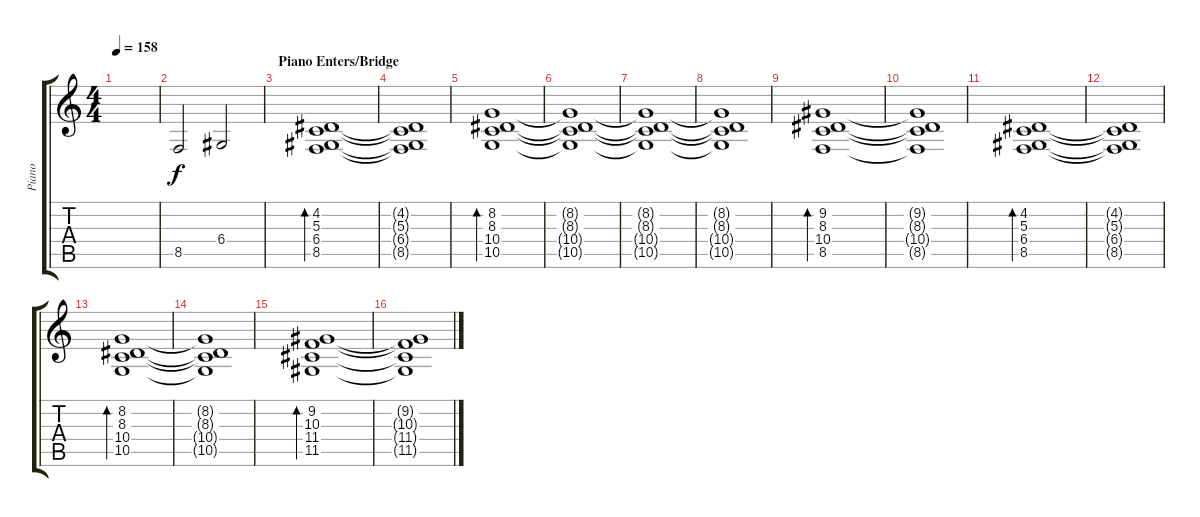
\track ("Piano" "Piano") {instrument acousticgrandpiano}
\staff {score tabs}
\tuning (E4 B3 G3 D3 A2 E2) {hide}
\ts (4 4)
\tempo 158
\clef g2
\ks c
|
8.5.2{volume 12} 6.4.2 |
\section ("" "Piano Enters/Bridge")
(4.2 5.3 6.4 8.5).1{bd 120} |
(4.2{t} 5.3{t} 6.4{t} 8.5{t}).1 |
(8.2 8.3 10.4 10.5).1{bd 240} |
(8.2{t} 8.3{t} 10.4{t} 10.5{t}).1 |
(8.2{t} 8.3{t} 10.4{t} 10.5{t}).1 |
(8.2{t} 8.3{t} 10.4{t} 10.5{t}).1 |
(9.2 8.3 10.4 8.5).1{bd 240} |
(9.2{t} 8.3{t} 10.4{t} 8.5{t}).1 |
(4.2 5.3 6.4 8.5).1{bd 120} |
(4.2{t} 5.3{t} 6.4{t} 8.5{t}).1 |
(8.2 8.3 10.4 10.5).1{bd 240} |
(8.2{t} 8.3{t} 10.4{t} 10.5{t}).1 |
(9.2 10.3 11.4 11.5).1{bd 240} |
(9.2{t} 10.3{t} 11.4{t} 11.5{t}).1
